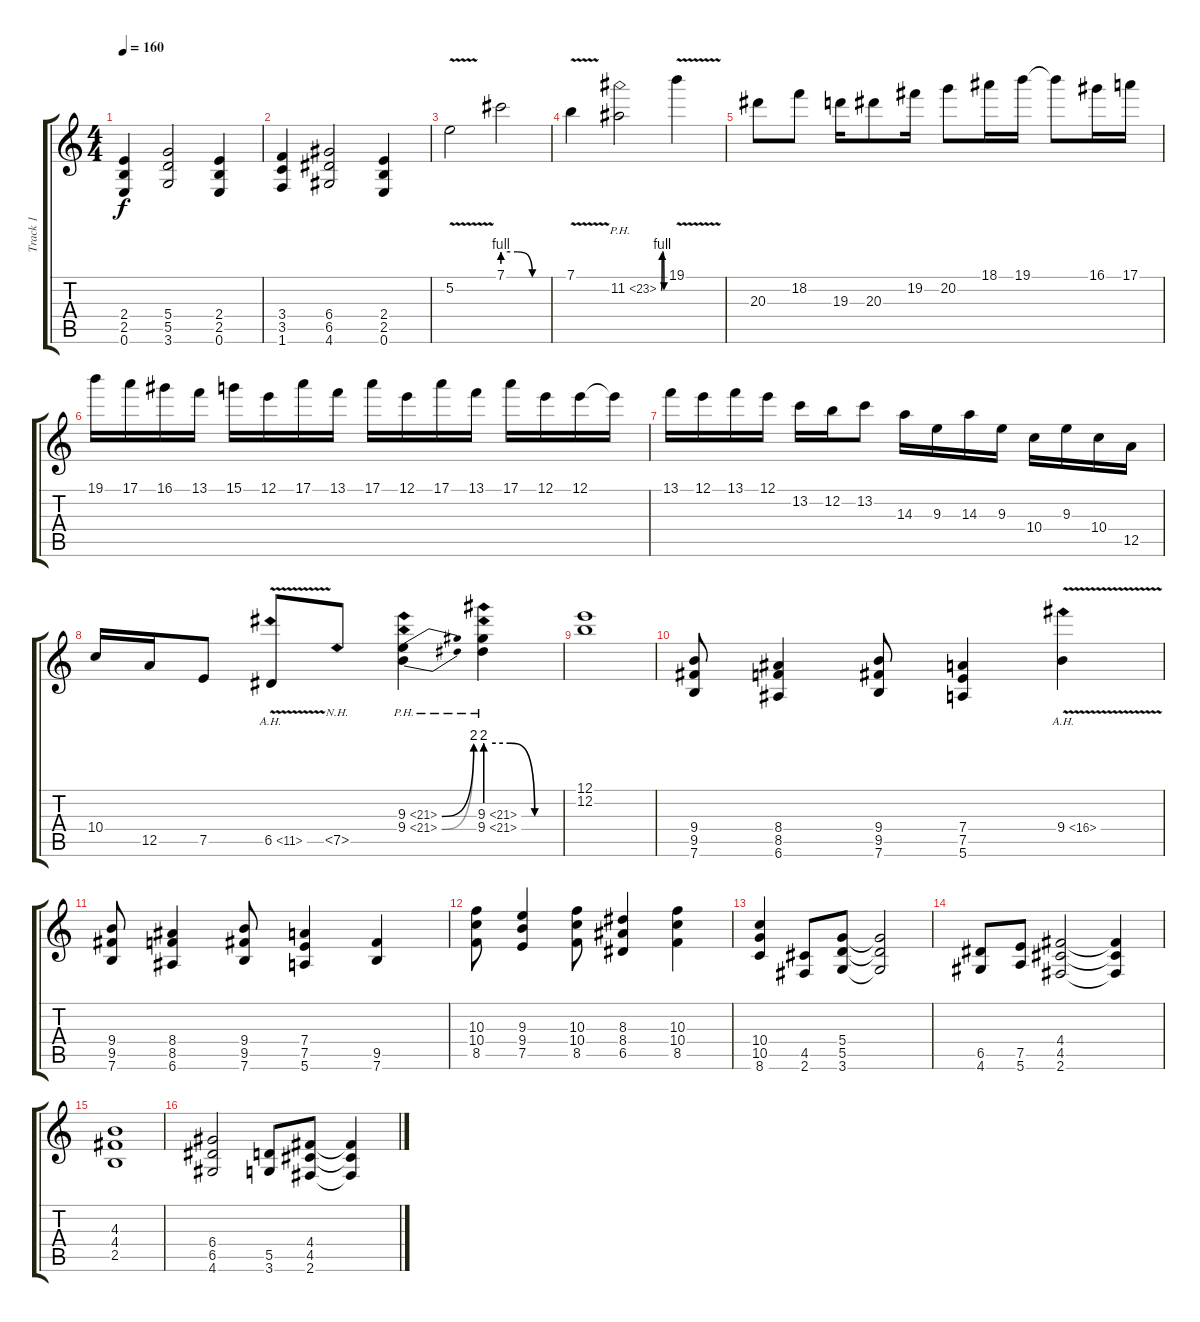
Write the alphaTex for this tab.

\track ("Track 1" "Track 1") {instrument distortionguitar}
\staff {score tabs}
\tuning (E4 B3 G3 D3 A2 E2) {hide}
\ts (4 4)
\tempo 160
\clef g2
\ks c
(2.4 2.5 0.6).4{dy f} (5.4 5.5 3.6).2 (2.4 2.5 0.6).4 |
(3.4 3.5 1.6).4 (6.4 6.5 4.6).2 (2.4 2.5 0.6).4 |
5.2{v}.2 7.1{be (custom 0 4 20 4 40 0 60 0)}.2 |
7.1{v}.4 11.2{be (custom 0 0 15 4 30 4 45 0 60 0) ph 12}.2 19.1{v}.4 |
20.3.8 18.2.8 19.3.16 20.3.8 19.2.16 20.2.8 18.1.16 19.1.16 19.1{t}.8 16.1.16 17.1.16 |
19.1.16 17.1.16 16.1.16 13.1.16 15.1.16 12.1.16 17.1.16 13.1.16 17.1.16 12.1.16 17.1.16 13.1.16 17.1.16 12.1.16 12.1.16 12.1{t}.16 |
13.1.16 12.1.16 13.1.16 12.1.16 13.2.16 12.2.16 13.2.8 14.3.16 9.3.16 14.3.16 9.3.16 10.4.16 9.3.16 10.4.16 12.5.16 |
10.4.16 12.5.16 7.5.8 6.5{ah 5 v}.8 7.5{nh}.8 (9.3{be (bend 0 0 60 8) ph 12} 9.4{be (bend 0 0 60 8) ph 12}).4 (9.3{be (custom 0 8 20 8 40 0 60 0) ph 12} 9.4{be (custom 0 8 20 8 40 0 60 0) ph 12}).4 |
(12.1 12.2).1 |
(9.4 9.5 7.6).8 (8.4 8.5 6.6).4 (9.4 9.5 7.6).8 (7.4 7.5 5.6).4 9.4{ah 7 v}.4 |
(9.4 9.5 7.6).8 (8.4 8.5 6.6).4 (9.4 9.5 7.6).8 (7.4 7.5 5.6).4 (9.5 7.6).4 |
(10.3 10.4 8.5).8 (9.3 9.4 7.5).4 (10.3 10.4 8.5).8 (8.3 8.4 6.5).4 (10.3 10.4 8.5).4 |
(10.4 10.5 8.6).4 (4.5 2.6).8 (5.4 5.5 3.6).8 (5.4{t} 5.5{t} 3.6{t}).2 |
(6.5 4.6).8 (7.5 5.6).8 (4.4 4.5 2.6).2 (4.4{t} 4.5{t} 2.6{t}).4 |
(4.3 4.4 2.5).1 |
(6.4 6.5 4.6).2 (5.5 3.6).8 (4.4 4.5 2.6).8 (4.4{t} 4.5{t} 2.6{t}).4
